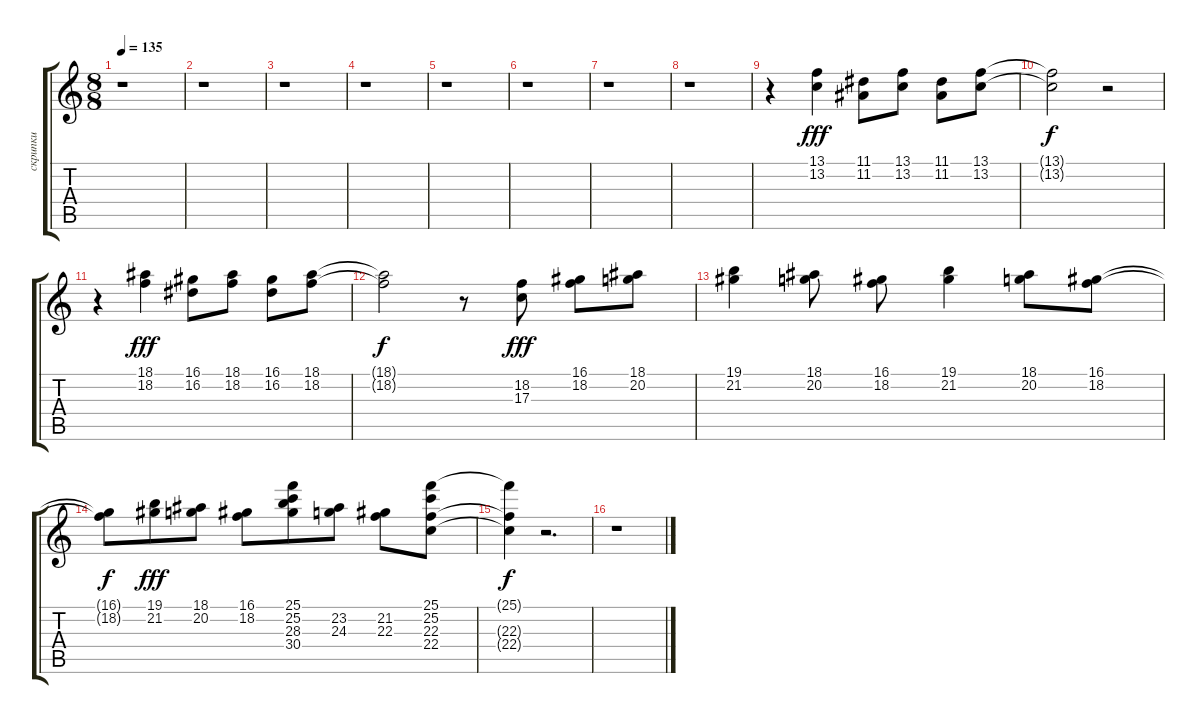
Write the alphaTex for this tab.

\track ("скрипки" "скрипки") {instrument synthstrings1}
\staff {score tabs}
\tuning (E4 B3 G3 D3 A2 E2) {hide}
\ts (8 8)
\tempo 135
\clef g2
\ks c
r.1{dy f} |
r.1 |
r.1 |
r.1 |
r.1 |
r.1 |
r.1 |
r.1 |
r.4 (13.1 13.2).4{dy fff} (11.1 11.2).8 (13.1 13.2).8 (11.1 11.2).8 (13.1 13.2).8 |
(13.1{t} 13.2{t}).2{dy f} r.2 |
r.4 (18.1 18.2).4{dy fff} (16.1 16.2).8 (18.1 18.2).8 (16.1 16.2).8 (18.1 18.2).8 |
(18.1{t} 18.2{t}).2{dy f} r.8 (18.2 17.3).8{dy fff} (16.1 18.2).8 (18.1 20.2).8 |
(19.1 21.2).4 (18.1 20.2).8 (16.1 18.2).8 (19.1 21.2).4 (18.1 20.2).8 (16.1 18.2).8 |
(16.1{t} 18.2{t}).8{dy f} (19.1 21.2).8{dy fff} (18.1 20.2).8 (16.1 18.2).8 (25.1 25.2 28.3 30.4).8 (23.2 24.3).8 (21.2 22.3).8{volume 9} (25.1 25.2 22.3 22.4).8 |
(25.1{t} 22.3{t} 22.4{t}).4{dy f} r.2{d} |
r.1
